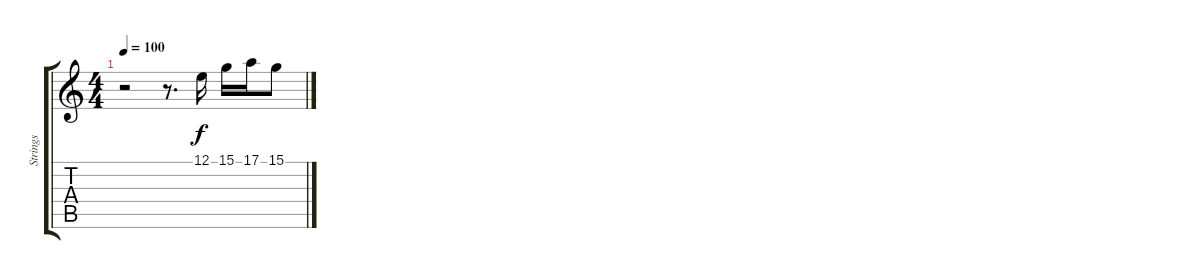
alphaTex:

\track ("Strings" "Strings") {instrument stringensemble1}
\staff {score tabs}
\tuning (E4 B3 G3 D3 A2 E2) {hide}
\ts (4 4)
\tempo 100
\clef g2
\ks c
r.2{dy f} r.8{d} 12.1.16 15.1.16 17.1.16 15.1.8
